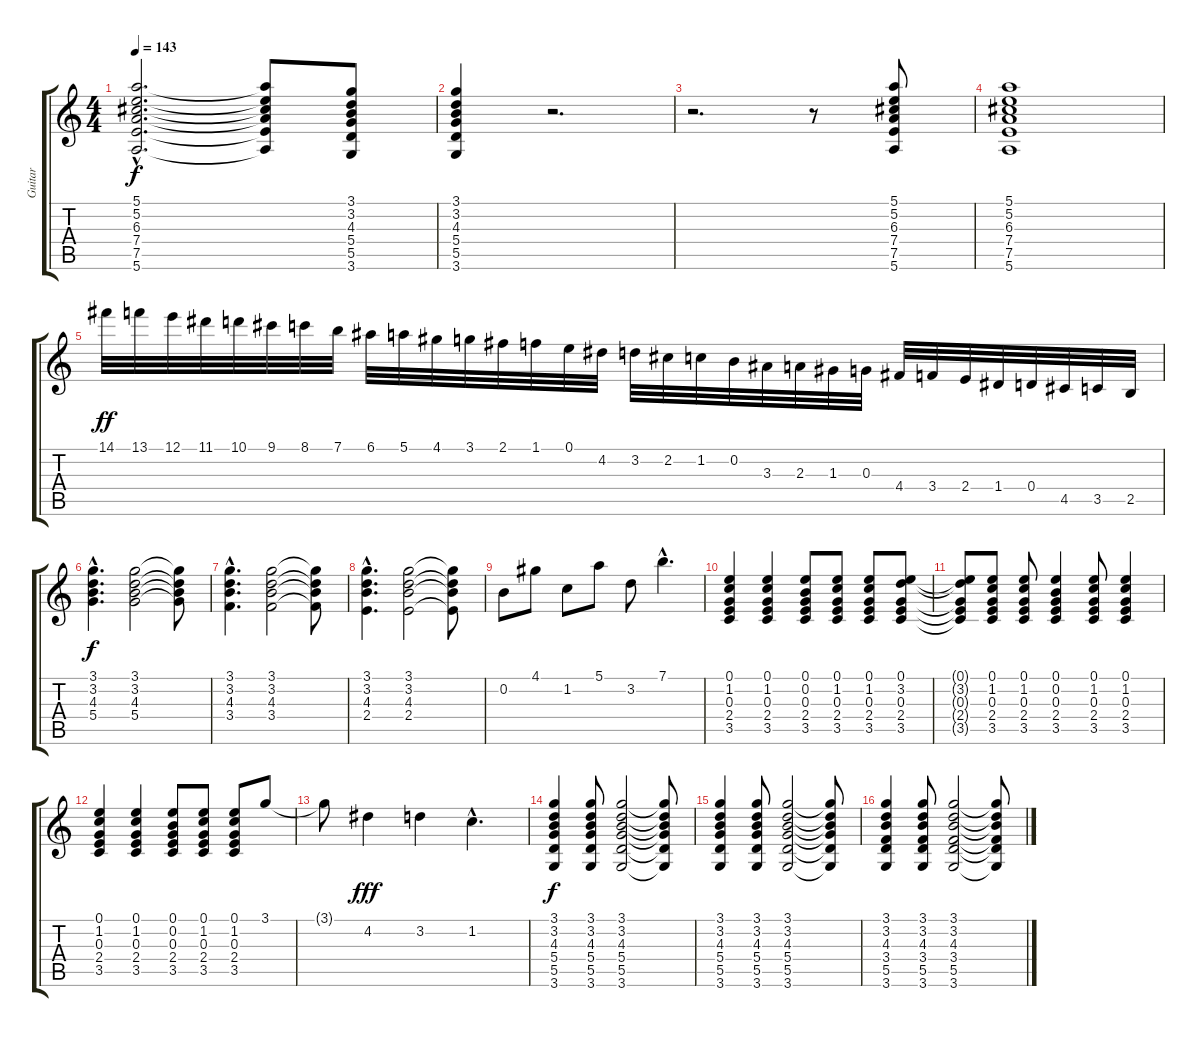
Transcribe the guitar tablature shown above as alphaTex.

\track ("Guitar" "Guitar") {instrument distortionguitar}
\staff {score tabs}
\tuning (E4 B3 G3 D3 A2 E2) {hide}
\ts (4 4)
\tempo 143
\clef g2
\ks c
(5.1{hac t} 5.2{hac t} 6.3{hac t} 7.4{hac t} 7.5{hac t} 5.6{hac t}).2{d dy f} (5.1{t} 5.2{t} 6.3{t} 7.4{t} 7.5{t} 5.6{t}).8 (3.1 3.2 4.3 5.4 5.5 3.6).8 |
(3.1 3.2 4.3 5.4 5.5 3.6).4 r.2{d} |
r.2{d} r.8 (5.1 5.2 6.3 7.4 7.5 5.6).8 |
(5.1 5.2 6.3 7.4 7.5 5.6).1 |
14.1.32{dy ff} 13.1.32 12.1.32 11.1.32 10.1.32 9.1.32 8.1.32 7.1.32 6.1.32 5.1.32 4.1.32 3.1.32 2.1.32 1.1.32 0.1.32 4.2.32 3.2.32 2.2.32 1.2.32 0.2.32 3.3.32 2.3.32 1.3.32 0.3.32 4.4.32 3.4.32 2.4.32 1.4.32 0.4.32 4.5.32 3.5.32 2.5.32 |
(3.1{hac} 3.2{hac} 4.3{hac} 5.4{hac}).4{d dy f} (3.1 3.2 4.3 5.4).2 (3.1{t} 3.2{t} 4.3{t} 5.4{t}).8 |
(3.1{hac} 3.2{hac} 4.3{hac} 3.4{hac}).4{d} (3.1 3.2 4.3 3.4).2 (3.1{t} 3.2{t} 4.3{t} 3.4{t}).8 |
(3.1{hac} 3.2{hac} 4.3{hac} 2.4{hac}).4{d} (3.1 3.2 4.3 2.4).2 (3.1{t} 3.2{t} 4.3{t} 2.4{t}).8 |
0.2.8 4.1.8 1.2.8 5.1.8 3.2.8 7.1{hac}.4{d} |
(0.1 1.2 0.3 2.4 3.5).4 (0.1 1.2 0.3 2.4 3.5).4 (0.1 0.2 0.3 2.4 3.5).8 (0.1 1.2 0.3 2.4 3.5).8 (0.1 1.2 0.3 2.4 3.5).8 (0.1 3.2 0.3 2.4 3.5).8 |
(0.1{t} 3.2{t} 0.3{t} 2.4{t} 3.5{t}).8 (0.1 1.2 0.3 2.4 3.5).8 (0.1 1.2 0.3 2.4 3.5).8 (0.1 0.2 0.3 2.4 3.5).4 (0.1 1.2 0.3 2.4 3.5).8 (0.1 1.2 0.3 2.4 3.5).4 |
(0.1 1.2 0.3 2.4 3.5).4 (0.1 1.2 0.3 2.4 3.5).4 (0.1 0.2 0.3 2.4 3.5).8 (0.1 1.2 0.3 2.4 3.5).8 (0.1 1.2 0.3 2.4 3.5).8 3.1.8 |
3.1{t}.8 4.2.4{dy fff} 3.2.4 1.2{hac}.4{d} |
(3.1 3.2 4.3 5.4 5.5 3.6).4{dy f} (3.1 3.2 4.3 5.4 5.5 3.6).8 (3.1 3.2 4.3 5.4 5.5 3.6).2 (3.1{t} 3.2{t} 4.3{t} 5.4{t} 5.5{t} 3.6{t}).8 |
(3.1 3.2 4.3 5.4 5.5 3.6).4 (3.1 3.2 4.3 5.4 5.5 3.6).8 (3.1 3.2 4.3 5.4 5.5 3.6).2 (3.1{t} 3.2{t} 4.3{t} 5.4{t} 5.5{t} 3.6{t}).8 |
(3.1 3.2 4.3 3.4 5.5 3.6).4 (3.1 3.2 4.3 3.4 5.5 3.6).8 (3.1 3.2 4.3 3.4 5.5 3.6).2 (3.1{t} 3.2{t} 4.3{t} 3.4{t} 5.5{t} 3.6{t}).8
